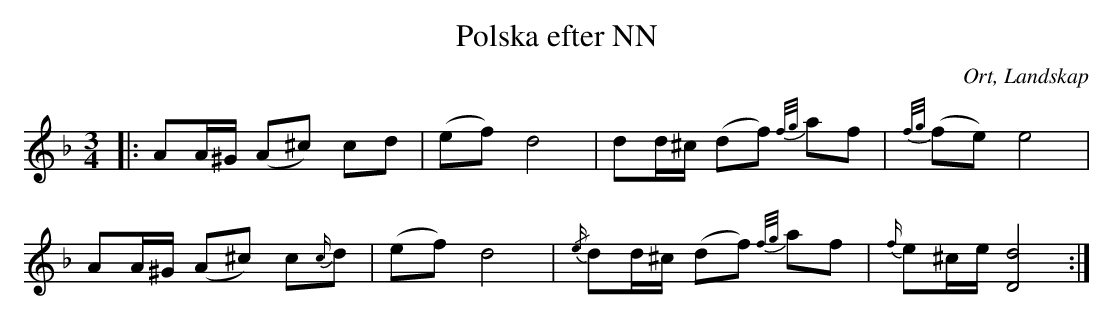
X:1
T:Polska efter NN
O:Ort, Landskap
M:3/4
L:1/8
K:Dm
|: AA/^G/ (A^c) cd|(ef) d4|dd/^c/ (df) {f/g/}af|{f/g/}(fe) e4|
AA/^G/ (A^c) c{c/}d|(ef) d4|{/e/}dd/^c/ (df) {f/g/}af|{f/}e^c/e/ [D4d4]:|
